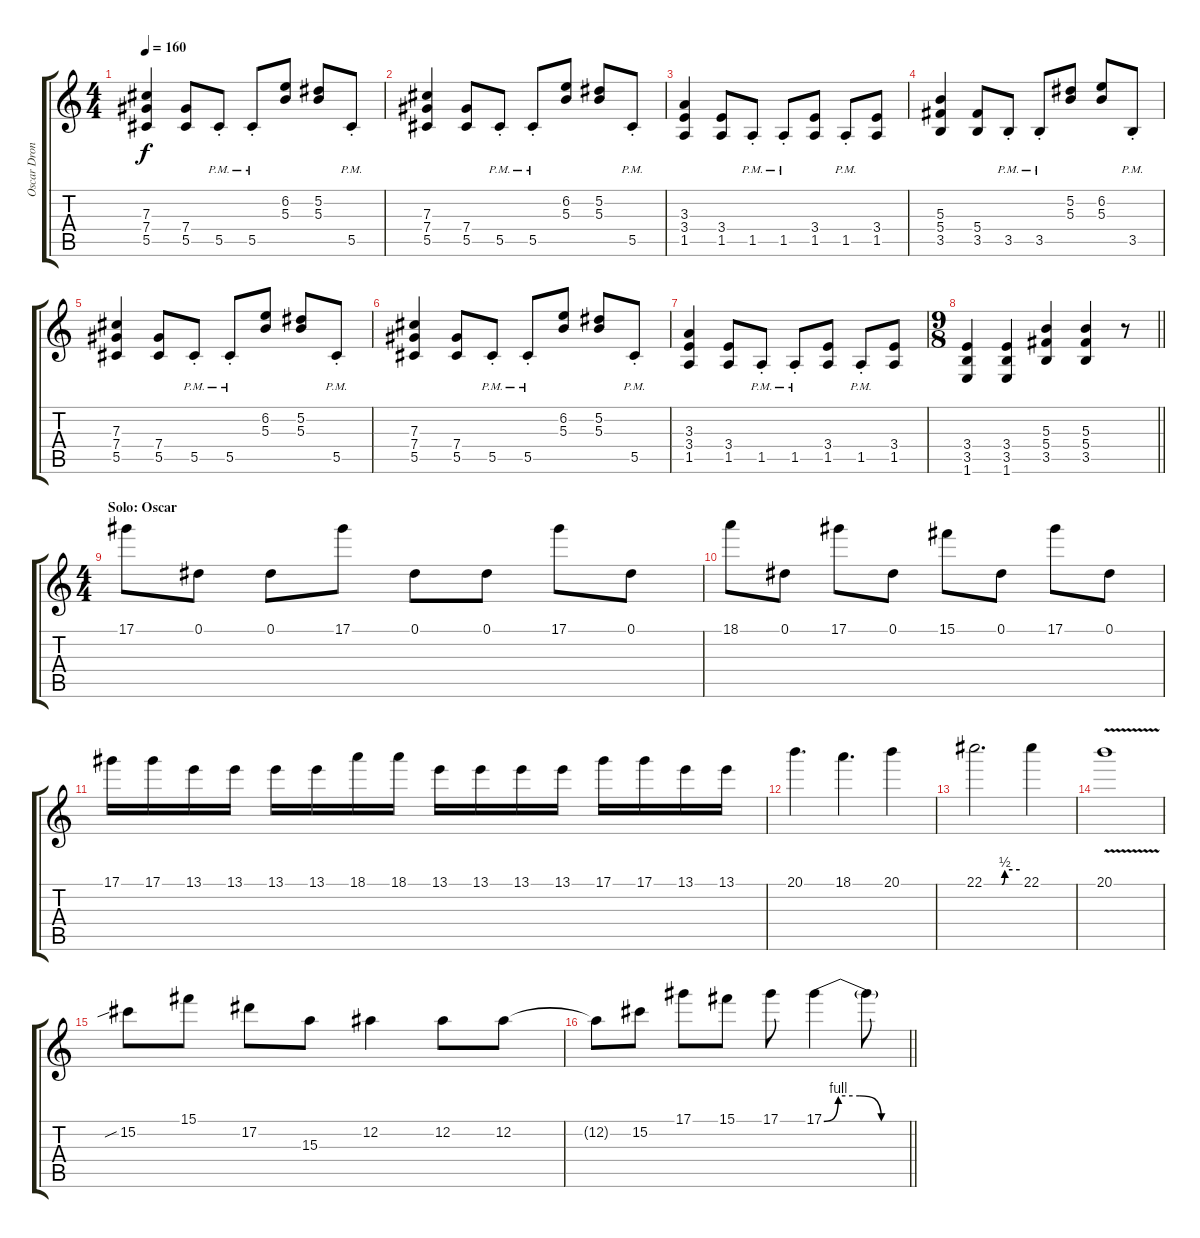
\track ("Oscar Dronjak" "Oscar Dron") {instrument distortionguitar}
\staff {score tabs}
\tuning (Eb4 Bb3 Gb3 Db3 Ab2 Eb2) {hide}
\ts (4 4)
\tempo 160
\clef g2
\ks c
(7.3 7.4 5.5).4{dy f} (7.4 5.5).8 5.5{pm st}.8 5.5{pm st}.8 (6.2 5.3).8 (5.2 5.3).8 5.5{pm st}.8 |
(7.3 7.4 5.5).4 (7.4 5.5).8 5.5{pm st}.8 5.5{pm st}.8 (6.2 5.3).8 (5.2 5.3).8 5.5{pm st}.8 |
(3.3 3.4 1.5).4 (3.4 1.5).8 1.5{pm st}.8 1.5{pm st}.8 (3.4 1.5).8 1.5{pm st}.8 (3.4 1.5).8 |
(5.3 5.4 3.5).4 (5.4 3.5).8 3.5{pm st}.8 3.5{pm st}.8 (5.2 5.3).8 (6.2 5.3).8 3.5{pm st}.8 |
(7.3 7.4 5.5).4 (7.4 5.5).8 5.5{pm st}.8 5.5{pm st}.8 (6.2 5.3).8 (5.2 5.3).8 5.5{pm st}.8 |
(7.3 7.4 5.5).4 (7.4 5.5).8 5.5{pm st}.8 5.5{pm st}.8 (6.2 5.3).8 (5.2 5.3).8 5.5{pm st}.8 |
(3.3 3.4 1.5).4 (3.4 1.5).8 1.5{pm st}.8 1.5{pm st}.8 (3.4 1.5).8 1.5{pm st}.8 (3.4 1.5).8 |
\ts (9 8)
\barLineRight lightlight
(3.4 3.5 1.6).4 (3.4 3.5 1.6).4 (5.3 5.4 3.5).4 (5.3 5.4 3.5).4 r.8 |
\ts (4 4)
\section ("" "Solo: Oscar")
17.1.8{volume 16} 0.1.8 0.1.8 17.1.8 0.1.8 0.1.8 17.1.8 0.1.8 |
18.1.8 0.1.8 17.1.8 0.1.8 15.1.8 0.1.8 17.1.8 0.1.8 |
17.1.16 17.1.16 13.1.16 13.1.16 13.1.16 13.1.16 18.1.16 18.1.16 13.1.16 13.1.16 13.1.16 13.1.16 17.1.16 17.1.16 13.1.16 13.1.16 |
20.1.4{d} 18.1.4{d} 20.1.4 |
22.1{be (custom 0 0 30 0 35 2 60 2)}.2{d} 22.1.4 |
20.1{v}.1 |
15.2{sib}.8 15.1.8 17.2.8 15.3.8 12.2.4 12.2.8 12.2.8 |
\barLineRight lightlight
12.2{t}.8 15.2.8 17.1.8 15.1.8 17.1.8 17.1{be (custom 0 0 10 4 25 4 40 0 60 0)}.4 17.1{t}.8
